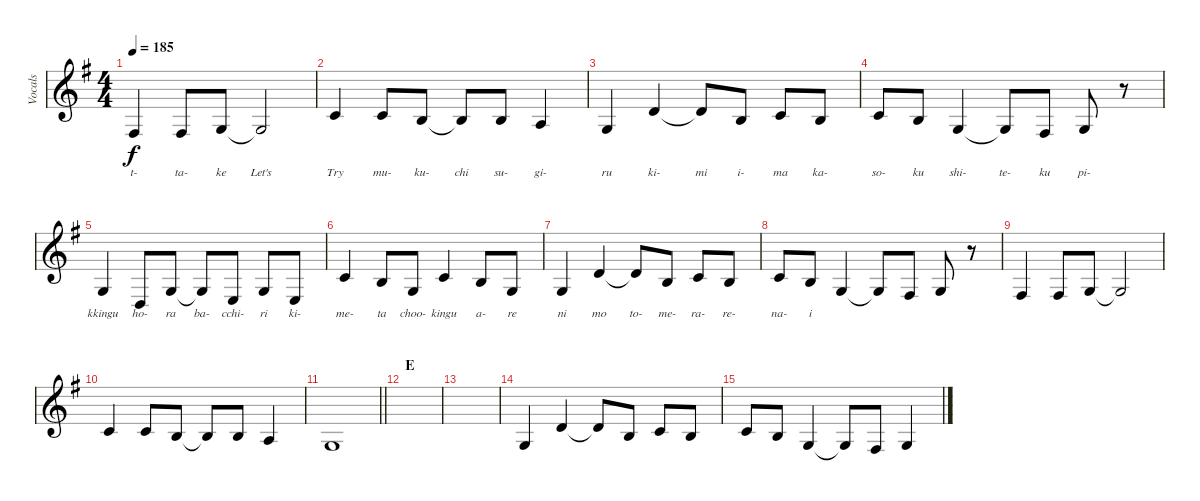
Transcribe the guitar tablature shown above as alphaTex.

\track ("Vocals" "Vocals") {instrument violin}
\staff {score}
\tuning (E4 B3 G3 D3 A2 E2) {hide}
\ts (4 4)
\tempo 185
\clef g2
\ks g
4.4.4{lyrics (0 "t-") lyrics (1 "") lyrics (2 "") lyrics (3 "") lyrics (4 "") dy f} 4.4.8{lyrics (0 "ta-") lyrics (1 "") lyrics (2 "") lyrics (3 "") lyrics (4 "")} 0.3.8{lyrics (0 "ke") lyrics (1 "") lyrics (2 "") lyrics (3 "") lyrics (4 "")} 0.3{t}.2{lyrics (0 "Let's") lyrics (1 "") lyrics (2 "") lyrics (3 "") lyrics (4 "")} |
1.2.4{lyrics (0 "Try") lyrics (1 "") lyrics (2 "") lyrics (3 "") lyrics (4 "")} 1.2.8{lyrics (0 "mu-") lyrics (1 "") lyrics (2 "") lyrics (3 "") lyrics (4 "")} 0.2.8{lyrics (0 "ku-") lyrics (1 "") lyrics (2 "") lyrics (3 "") lyrics (4 "")} 0.2{t}.8{lyrics (0 "chi") lyrics (1 "") lyrics (2 "") lyrics (3 "") lyrics (4 "")} 0.2.8{lyrics (0 "su-") lyrics (1 "") lyrics (2 "") lyrics (3 "") lyrics (4 "")} 2.3.4{lyrics (0 "gi-") lyrics (1 "") lyrics (2 "") lyrics (3 "") lyrics (4 "")} |
0.3.4{lyrics (0 "ru") lyrics (1 "") lyrics (2 "") lyrics (3 "") lyrics (4 "")} 3.2.4{lyrics (0 "ki-") lyrics (1 "") lyrics (2 "") lyrics (3 "") lyrics (4 "")} 3.2{t}.8{lyrics (0 "mi") lyrics (1 "") lyrics (2 "") lyrics (3 "") lyrics (4 "")} 0.2.8{lyrics (0 "i-") lyrics (1 "") lyrics (2 "") lyrics (3 "") lyrics (4 "")} 1.2.8{lyrics (0 "ma") lyrics (1 "") lyrics (2 "") lyrics (3 "") lyrics (4 "")} 0.2.8{lyrics (0 "ka-") lyrics (1 "") lyrics (2 "") lyrics (3 "") lyrics (4 "")} |
1.2.8{lyrics (0 "so-") lyrics (1 "") lyrics (2 "") lyrics (3 "") lyrics (4 "")} 0.2.8{lyrics (0 "ku") lyrics (1 "") lyrics (2 "") lyrics (3 "") lyrics (4 "")} 0.3.4{lyrics (0 "shi-") lyrics (1 "") lyrics (2 "") lyrics (3 "") lyrics (4 "")} 0.3{t}.8{lyrics (0 "te-") lyrics (1 "") lyrics (2 "") lyrics (3 "") lyrics (4 "")} 4.4.8{lyrics (0 "ku") lyrics (1 "") lyrics (2 "") lyrics (3 "") lyrics (4 "")} 0.3.8{lyrics (0 "pi-") lyrics (1 "") lyrics (2 "") lyrics (3 "") lyrics (4 "")} r.8 |
0.3.4{lyrics (0 "kkingu") lyrics (1 "") lyrics (2 "") lyrics (3 "") lyrics (4 "")} 0.4.8{lyrics (0 "ho-") lyrics (1 "") lyrics (2 "") lyrics (3 "") lyrics (4 "")} 0.3.8{lyrics (0 "ra") lyrics (1 "") lyrics (2 "") lyrics (3 "") lyrics (4 "")} 0.3{t}.8{lyrics (0 "ba-") lyrics (1 "") lyrics (2 "") lyrics (3 "") lyrics (4 "")} 2.4.8{lyrics (0 "cchi-") lyrics (1 "") lyrics (2 "") lyrics (3 "") lyrics (4 "")} 0.3.8{lyrics (0 "ri") lyrics (1 "") lyrics (2 "") lyrics (3 "") lyrics (4 "")} 2.4.8{lyrics (0 "ki-") lyrics (1 "") lyrics (2 "") lyrics (3 "") lyrics (4 "")} |
1.2.4{lyrics (0 "me-") lyrics (1 "") lyrics (2 "") lyrics (3 "") lyrics (4 "")} 0.2.8{lyrics (0 "ta") lyrics (1 "") lyrics (2 "") lyrics (3 "") lyrics (4 "")} 0.3.8{lyrics (0 "choo-") lyrics (1 "") lyrics (2 "") lyrics (3 "") lyrics (4 "")} 1.2.4{lyrics (0 "kingu") lyrics (1 "") lyrics (2 "") lyrics (3 "") lyrics (4 "")} 0.2.8{lyrics (0 "a-") lyrics (1 "") lyrics (2 "") lyrics (3 "") lyrics (4 "")} 0.3.8{lyrics (0 "re") lyrics (1 "") lyrics (2 "") lyrics (3 "") lyrics (4 "")} |
0.3.4{lyrics (0 "ni") lyrics (1 "") lyrics (2 "") lyrics (3 "") lyrics (4 "")} 3.2.4{lyrics (0 "mo") lyrics (1 "") lyrics (2 "") lyrics (3 "") lyrics (4 "")} 3.2{t}.8{lyrics (0 "to-") lyrics (1 "") lyrics (2 "") lyrics (3 "") lyrics (4 "")} 0.2.8{lyrics (0 "me-") lyrics (1 "") lyrics (2 "") lyrics (3 "") lyrics (4 "")} 1.2.8{lyrics (0 "ra-") lyrics (1 "") lyrics (2 "") lyrics (3 "") lyrics (4 "")} 0.2.8{lyrics (0 "re-") lyrics (1 "") lyrics (2 "") lyrics (3 "") lyrics (4 "")} |
1.2.8{lyrics (0 "na-") lyrics (1 "") lyrics (2 "") lyrics (3 "") lyrics (4 "")} 0.2.8{lyrics (0 "i") lyrics (1 "") lyrics (2 "") lyrics (3 "") lyrics (4 "")} 0.3.4 0.3{t}.8 4.4.8 0.3.8 r.8 |
4.4.4 4.4.8 0.3.8 0.3{t}.2 |
1.2.4 1.2.8 0.2.8 0.2{t}.8 0.2.8 2.3.4 |
\barLineRight lightlight
0.3.1 |
\section ("" "E")
|
|
0.3.4 3.2.4 3.2{t}.8 0.2.8 1.2.8 0.2.8 |
1.2.8 0.2.8 0.3.4 0.3{t}.8 4.4.8 0.3.4
